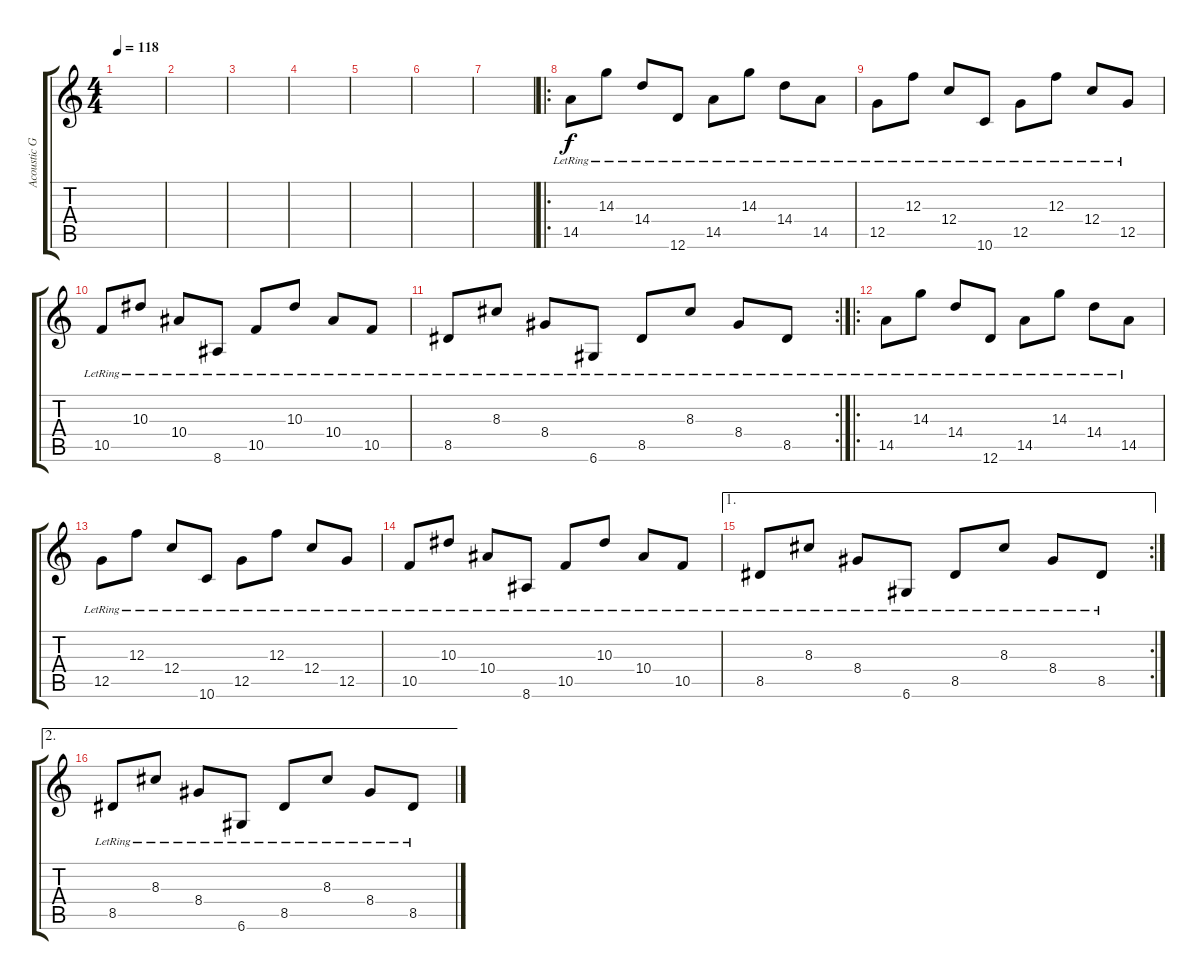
\track ("Acoustic Guitar" "Acoustic G") {instrument acousticguitarsteel}
\staff {score tabs}
\tuning (D4 A3 F3 C3 G2 D2) {hide}
\ts (4 4)
\tempo 118
\clef g2
\ks c
|
|
|
|
|
|
|
\ro
14.5{lr}.8 14.3{lr}.8 14.4{lr}.8 12.6{lr}.8 14.5{lr}.8 14.3{lr}.8 14.4{lr}.8 14.5{lr}.8 |
12.5{lr}.8 12.3{lr}.8 12.4{lr}.8 10.6{lr}.8 12.5{lr}.8 12.3{lr}.8 12.4{lr}.8 12.5{lr}.8 |
10.5{lr}.8 10.3{lr}.8 10.4{lr}.8 8.6{lr}.8 10.5{lr}.8 10.3{lr}.8 10.4{lr}.8 10.5{lr}.8 |
\rc 2
8.5{lr}.8 8.3{lr}.8 8.4{lr}.8 6.6{lr}.8 8.5{lr}.8 8.3{lr}.8 8.4{lr}.8 8.5{lr}.8 |
\ro
14.5{lr}.8 14.3{lr}.8 14.4{lr}.8 12.6{lr}.8 14.5{lr}.8 14.3{lr}.8 14.4{lr}.8 14.5{lr}.8 |
12.5{lr}.8 12.3{lr}.8 12.4{lr}.8 10.6{lr}.8 12.5{lr}.8 12.3{lr}.8 12.4{lr}.8 12.5{lr}.8 |
10.5{lr}.8 10.3{lr}.8 10.4{lr}.8 8.6{lr}.8 10.5{lr}.8 10.3{lr}.8 10.4{lr}.8 10.5{lr}.8 |
\ae 1
\rc 2
8.5{lr}.8 8.3{lr}.8 8.4{lr}.8 6.6{lr}.8 8.5{lr}.8 8.3{lr}.8 8.4{lr}.8 8.5{lr}.8 |
\ae 2
8.5{lr}.8 8.3{lr}.8 8.4{lr}.8 6.6{lr}.8 8.5{lr}.8 8.3{lr}.8 8.4{lr}.8 8.5{lr}.8
